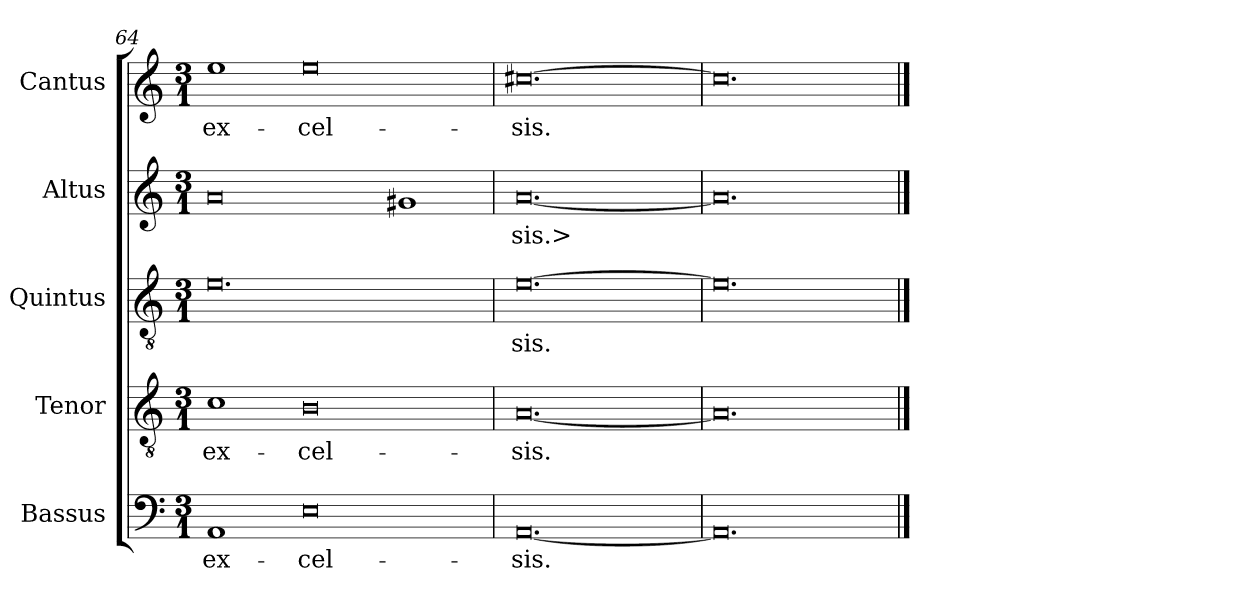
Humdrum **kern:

**kern	**text	**kern	**text	**kern	**text	**kern	**text	**kern	**text
*part5	*part5	*part4	*part4	*part3	*part3	*part2	*part2	*part1	*part1
*staff5	*staff5	*staff4	*staff4	*staff3	*staff3	*staff2	*staff2	*staff1	*staff1
*I"Bassus	*	*I"Tenor	*	*I"Quintus	*	*I"Altus	*	*I"Cantus	*
*I'Bass.	*	*I'T	*	*I'Q	*	*I'A	*	*I'C	*
*clefF4	*	*clefGv2	*	*clefGv2	*	*clefG2	*	*clefG2	*
*	*	*ITrd7c12	*	*ITrd7c12	*	*	*	*	*
*k[]	*	*k[]	*	*k[]	*	*k[]	*	*k[]	*
*C:	*	*C:	*	*C:	*	*C:	*	*C:	*
*M3/1	*	*M3/1	*	*M3/1	*	*M3/1	*	*M3/1	*
=64	=64	=64	=64	=64	=64	=64	=64	=64	=64
1AA/	ex-	1C\	-ex-	0.E\	.	0a/	.	1ee\	ex-
0E\	-cel-	0BB\	-cel-	.	.	.	.	0ee\	-cel-
.	.	.	.	.	.	1g#/	.	.	.
=65	=65	=65	=65	=65	=65	=65	=65	=65	=65
[0.AA/	-sis.	[0.AA/	-sis.	[0.E\	-sis.	[0.a/	-sis.>	[0.cc#X\	-sis.
=66	=66	=66	=66	=66	=66	=66	=66	=66	=66
0.AA/]	.	0.AA/]	.	0.E\]	.	0.a/]	.	0.cc#\]	.
==	==	==	==	==	==	==	==	==	==
*-	*-	*-	*-	*-	*-	*-	*-	*-	*-
